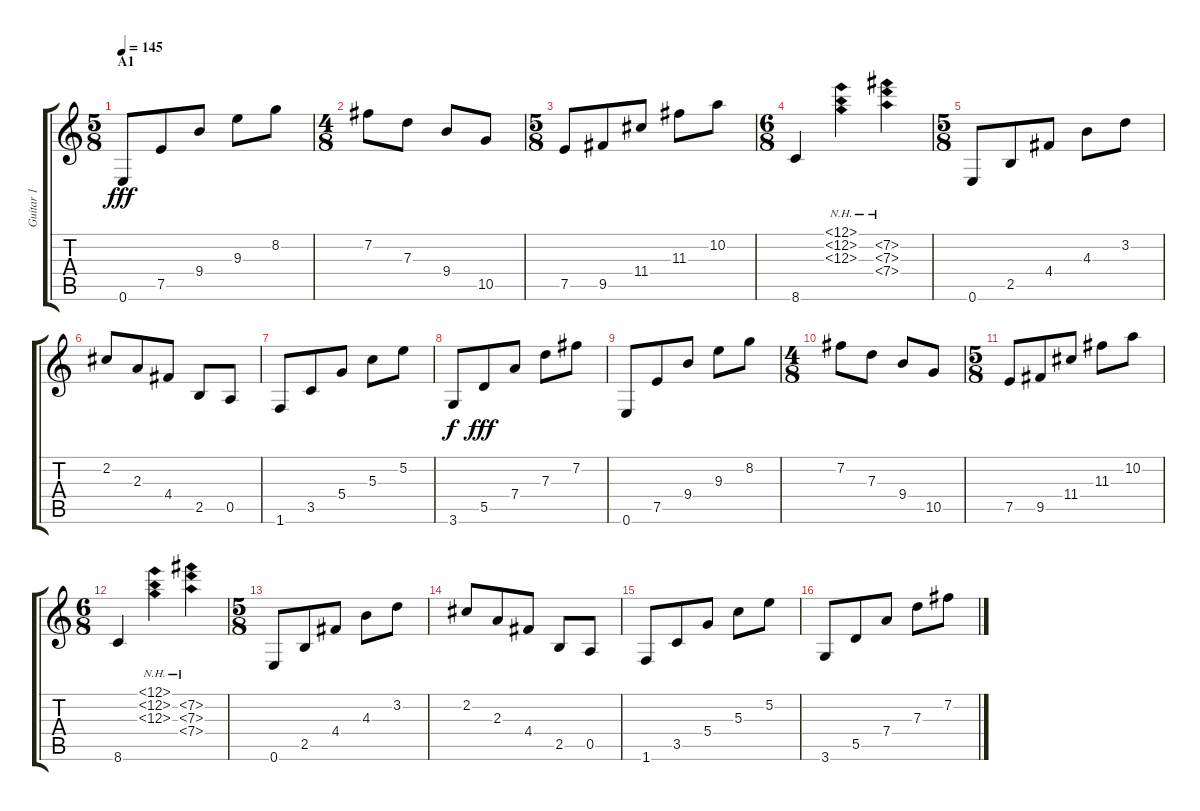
\track ("Guitar 1" "Guitar 1") {instrument electricguitarclean}
\staff {score tabs}
\tuning (E4 B3 G3 D3 A2 E2) {hide}
\ts (5 8)
\section ("" "A1")
\tempo 145
\clef g2
\ks c
0.6.8{dy fff instrument electricguitarclean} 7.5.8 9.4.8 9.3.8 8.2.8 |
\ts (4 8)
7.2.8 7.3.8 9.4.8 10.5.8 |
\ts (5 8)
7.5.8 9.5.8 11.4.8 11.3.8 10.2.8 |
\ts (6 8)
8.6.4 (12.1{nh} 12.2{nh} 12.3{nh}).4 (7.2{nh} 7.3{nh} 7.4{nh}).4 |
\ts (5 8)
0.6.8 2.5.8 4.4.8 4.3.8 3.2.8 |
2.2.8 2.3.8 4.4.8 2.5.8 0.5.8 |
1.6.8 3.5.8 5.4.8 5.3.8 5.2.8 |
3.6.8{dy f} 5.5.8{dy fff} 7.4.8 7.3.8 7.2.8 |
0.6.8 7.5.8 9.4.8 9.3.8 8.2.8 |
\ts (4 8)
7.2.8 7.3.8 9.4.8 10.5.8 |
\ts (5 8)
7.5.8 9.5.8 11.4.8 11.3.8 10.2.8 |
\ts (6 8)
8.6.4 (12.1{nh} 12.2{nh} 12.3{nh}).4 (7.2{nh} 7.3{nh} 7.4{nh}).4 |
\ts (5 8)
0.6.8 2.5.8 4.4.8 4.3.8 3.2.8 |
2.2.8 2.3.8 4.4.8 2.5.8 0.5.8 |
1.6.8 3.5.8 5.4.8 5.3.8 5.2.8 |
3.6.8 5.5.8 7.4.8 7.3.8 7.2.8
